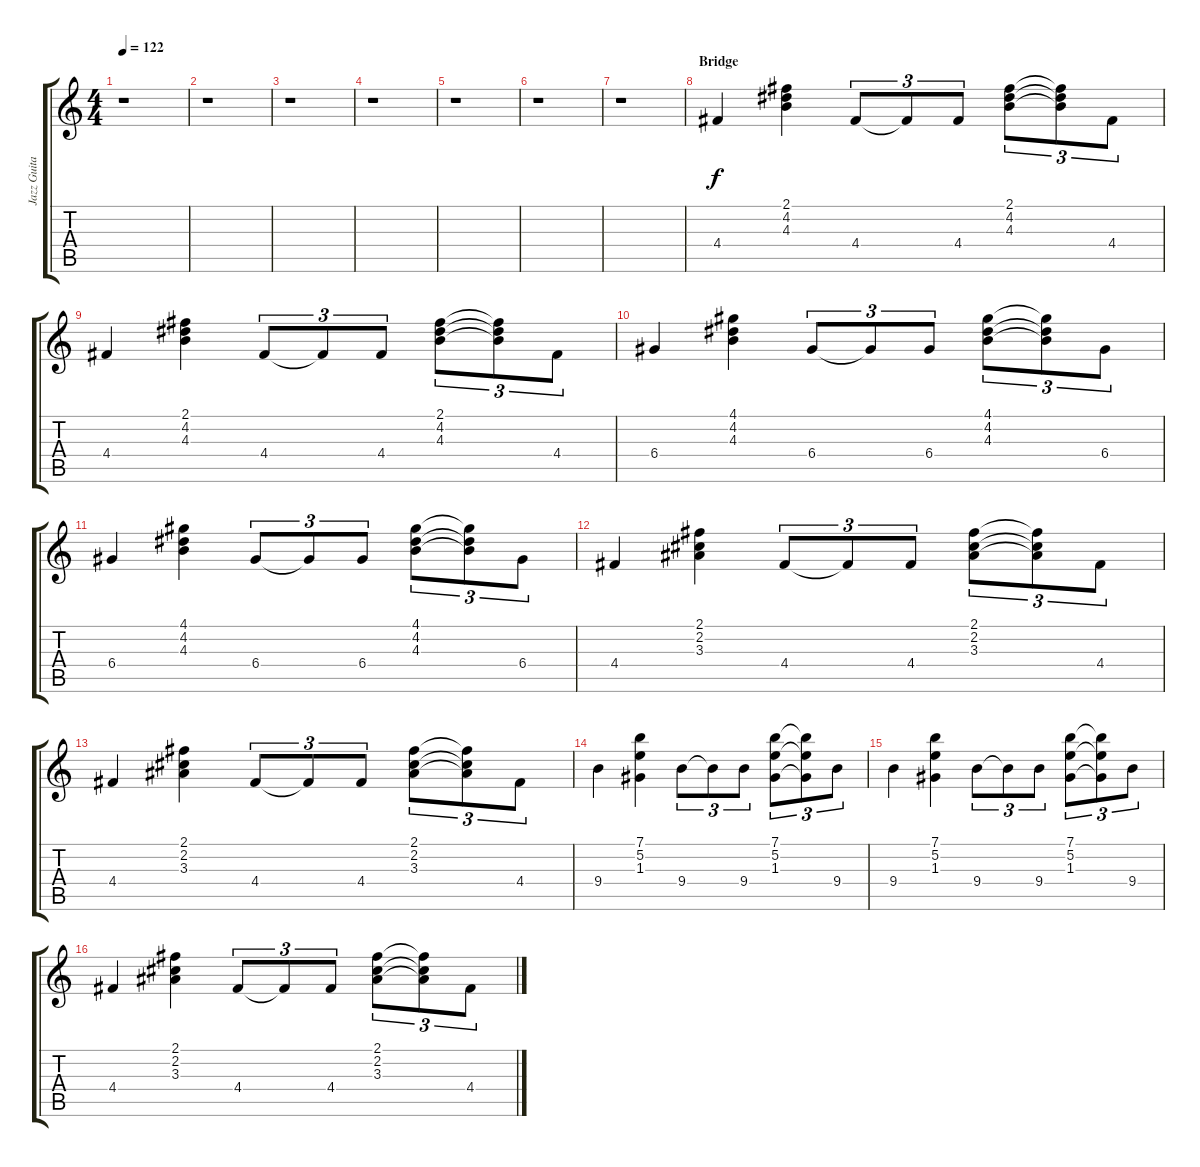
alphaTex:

\track ("Jazz Guitar" "Jazz Guita") {instrument electricguitarjazz}
\staff {score tabs}
\tuning (E4 B3 G3 D3 A2 E2) {hide}
\ts (4 4)
\tempo 122
\clef g2
\ks c
r.1{dy mp} |
r.1 |
r.1 |
r.1 |
r.1 |
r.1 |
r.1 |
\section ("" "Bridge")
4.4.4{dy f} (2.1 4.2 4.3).4 4.4.8{tu (3 2)} 4.4{t}.8{tu (3 2)} 4.4.8{tu (3 2)} (2.1 4.2 4.3).8{tu (3 2)} (2.1{t} 4.2{t} 4.3{t}).8{tu (3 2)} 4.4.8{tu (3 2)} |
4.4.4 (2.1 4.2 4.3).4 4.4.8{tu (3 2)} 4.4{t}.8{tu (3 2)} 4.4.8{tu (3 2)} (2.1 4.2 4.3).8{tu (3 2)} (2.1{t} 4.2{t} 4.3{t}).8{tu (3 2)} 4.4.8{tu (3 2)} |
6.4.4 (4.1 4.2 4.3).4 6.4.8{tu (3 2)} 6.4{t}.8{tu (3 2)} 6.4.8{tu (3 2)} (4.1 4.2 4.3).8{tu (3 2)} (4.1{t} 4.2{t} 4.3{t}).8{tu (3 2)} 6.4.8{tu (3 2)} |
6.4.4 (4.1 4.2 4.3).4 6.4.8{tu (3 2)} 6.4{t}.8{tu (3 2)} 6.4.8{tu (3 2)} (4.1 4.2 4.3).8{tu (3 2)} (4.1{t} 4.2{t} 4.3{t}).8{tu (3 2)} 6.4.8{tu (3 2)} |
4.4.4 (2.1 2.2 3.3).4 4.4.8{tu (3 2)} 4.4{t}.8{tu (3 2)} 4.4.8{tu (3 2)} (2.1 2.2 3.3).8{tu (3 2)} (2.1{t} 2.2{t} 3.3{t}).8{tu (3 2)} 4.4.8{tu (3 2)} |
4.4.4 (2.1 2.2 3.3).4 4.4.8{tu (3 2)} 4.4{t}.8{tu (3 2)} 4.4.8{tu (3 2)} (2.1 2.2 3.3).8{tu (3 2)} (2.1{t} 2.2{t} 3.3{t}).8{tu (3 2)} 4.4.8{tu (3 2)} |
9.4.4 (7.1 5.2 1.3).4 9.4.8{tu (3 2)} 9.4{t}.8{tu (3 2)} 9.4.8{tu (3 2)} (7.1 5.2 1.3).8{tu (3 2)} (7.1{t} 5.2{t} 1.3{t}).8{tu (3 2)} 9.4.8{tu (3 2)} |
9.4.4 (7.1 5.2 1.3).4 9.4.8{tu (3 2)} 9.4{t}.8{tu (3 2)} 9.4.8{tu (3 2)} (7.1 5.2 1.3).8{tu (3 2)} (7.1{t} 5.2{t} 1.3{t}).8{tu (3 2)} 9.4.8{tu (3 2)} |
4.4.4 (2.1 2.2 3.3).4 4.4.8{tu (3 2)} 4.4{t}.8{tu (3 2)} 4.4.8{tu (3 2)} (2.1 2.2 3.3).8{tu (3 2)} (2.1{t} 2.2{t} 3.3{t}).8{tu (3 2)} 4.4.8{tu (3 2)}
